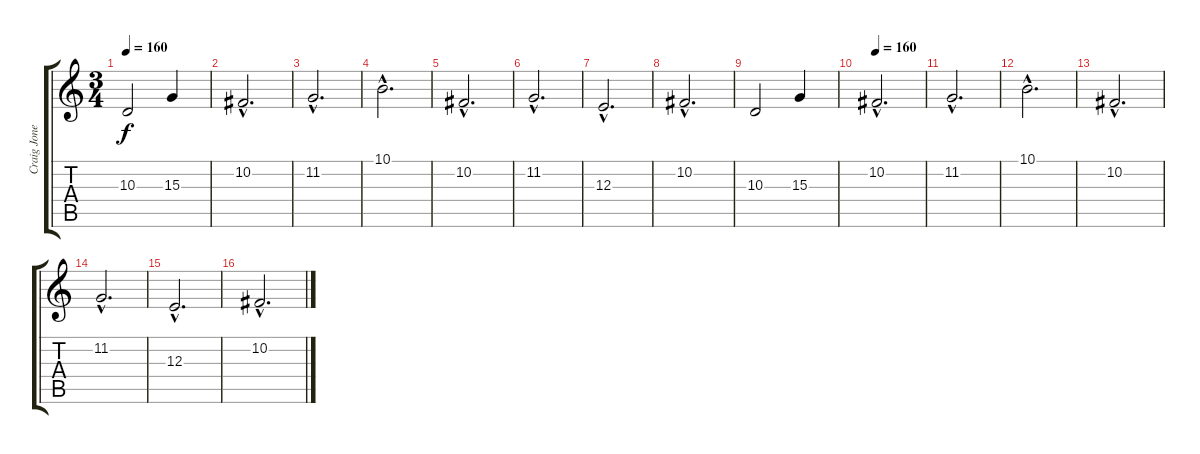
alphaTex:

\track ("Craig Jones" "Craig Jone") {instrument sitar}
\staff {score tabs}
\tuning (Db4 Ab3 E3 B2 Gb2 B1) {hide}
\ts (3 4)
\tempo 160
\clef g2
\ks c
10.3.2{dy f} 15.3.4 |
10.2{hac}.2{d} |
11.2{hac}.2{d} |
10.1{hac}.2{d} |
10.2{hac}.2{d} |
11.2{hac}.2{d} |
12.3{hac}.2{d} |
10.2{hac}.2{d} |
10.3.2 15.3.4 |
\tempo 160
10.2{hac}.2{d} |
11.2{hac}.2{d} |
10.1{hac}.2{d} |
10.2{hac}.2{d} |
11.2{hac}.2{d} |
12.3{hac}.2{d} |
10.2{hac}.2{d}
